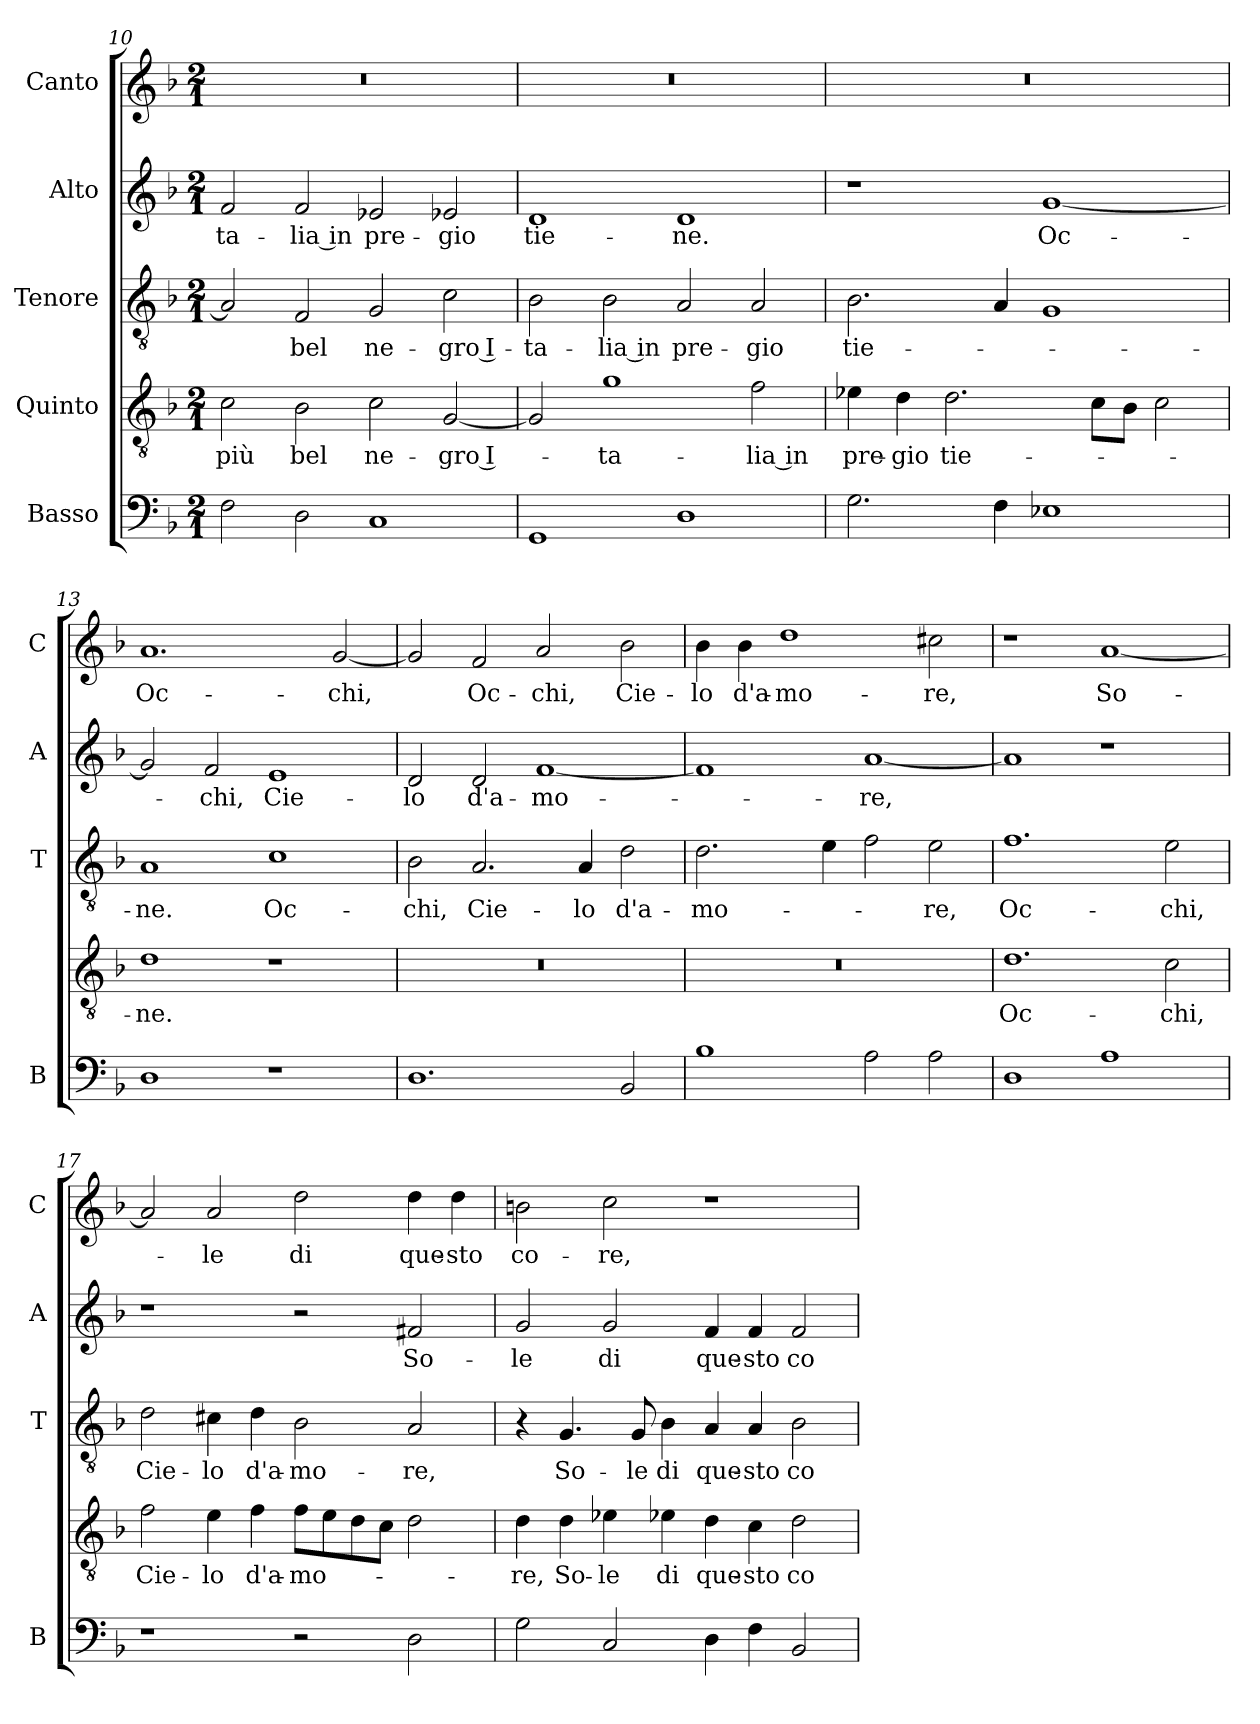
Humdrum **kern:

**kern	**kern	**text	**kern	**text	**kern	**text	**kern	**text
*part5	*part4	*part4	*part3	*part3	*part2	*part2	*part1	*part1
*staff5	*staff4	*staff4	*staff3	*staff3	*staff2	*staff2	*staff1	*staff1
*I"Basso	*I"Quinto	*	*I"Tenore	*	*I"Alto	*	*I"Canto	*
*I'B	*	*	*I'T	*	*I'A	*	*I'C	*
*clefF4	*clefGv2	*	*clefGv2	*	*clefG2	*	*clefG2	*
*k[b-]	*k[b-]	*	*k[b-]	*	*k[b-]	*	*k[b-]	*
*M2/1	*M2/1	*	*M2/1	*	*M2/1	*	*M2/1	*
=10	=10	=10	=10	=10	=10	=10	=10	=10
2F	2c	più	2A]	.	2f	-ta-	0r	.
2D	2B-	bel	2F	bel	2f	-lia in	.	.
1C	2c	ne-	2G	ne-	2e-X	pre-	.	.
.	[2G	-gro I-	2c	-gro I-	2e-X	-gio	.	.
=11	=11	=11	=11	=11	=11	=11	=11	=11
1GG	2G]	.	2B-	-ta-	1d	tie-	0r	.
.	1g	-ta-	2B-	-lia in	.	.	.	.
1D	.	.	2A	pre-	1d	-ne.	.	.
.	2f	-lia in	2A	-gio	.	.	.	.
=12	=12	=12	=12	=12	=12	=12	=12	=12
2.G	4e-X	pre-	2.B-	tie-	1r	.	0r	.
.	4d	-gio	.	.	.	.	.	.
.	2.d	tie-	.	.	.	.	.	.
4F	.	.	4A	.	.	.	.	.
1E-X	.	.	1G	.	[1g	Oc-	.	.
.	8cL	.	.	.	.	.	.	.
.	8B-J	.	.	.	.	.	.	.
.	2c	.	.	.	.	.	.	.
=13	=13	=13	=13	=13	=13	=13	=13	=13
1D	1d	-ne.	1A	-ne.	2g]	.	1.a	Oc-
.	.	.	.	.	2f	-chi,	.	.
1r	1r	.	1c	Oc-	1e	Cie-	.	.
.	.	.	.	.	.	.	[2g	-chi,
=14	=14	=14	=14	=14	=14	=14	=14	=14
1.D	0r	.	2B-	-chi,	2d	-lo	2g]	.
.	.	.	2.A	Cie-	2d	d'a-	2f	Oc-
.	.	.	.	.	[1f	-mo-	2a	-chi,
.	.	.	4A	-lo	.	.	.	.
2BB-	.	.	2d	d'a-	.	.	2b-	Cie-
=15	=15	=15	=15	=15	=15	=15	=15	=15
1B-	0r	.	2.d	-mo-	1f]	.	4b-	-lo
.	.	.	.	.	.	.	4b-	d'a-
.	.	.	.	.	.	.	1dd	-mo-
.	.	.	4e	.	.	.	.	.
2A	.	.	2f	.	[1a	-re,	.	.
2A	.	.	2e	-re,	.	.	2cc#X	-re,
=16	=16	=16	=16	=16	=16	=16	=16	=16
1D	1.d	Oc-	1.f	Oc-	1a]	.	1r	.
1A	.	.	.	.	1r	.	[1a	So-
.	2c	-chi,	2e	-chi,	.	.	.	.
=17	=17	=17	=17	=17	=17	=17	=17	=17
1r	2f	Cie-	2d	Cie-	1r	.	2a]	.
.	4e	-lo	4c#X	-lo	.	.	2a	-le
.	4f	d'a-	4d	d'a-	.	.	.	.
2r	8fL	-mo-	2B-	-mo-	2r	.	2dd	di
.	8e	.	.	.	.	.	.	.
.	8d	.	.	.	.	.	.	.
.	8cJ	.	.	.	.	.	.	.
2D	2d	.	2A	-re,	2f#X	So-	4dd	que-
.	.	.	.	.	.	.	4dd	-sto
=18	=18	=18	=18	=18	=18	=18	=18	=18
2G	4d	-re,	4r	.	2g	-le	2bn	co-
.	4d	So-	4.G	So-	.	.	.	.
2C	4e-X	-le	.	.	2g	di	2cc	-re,
.	.	.	8G	-le	.	.	.	.
.	4e-X	di	4B-	di	.	.	.	.
4D	4d	que-	4A	que-	4f	que-	1r	.
4F	4c	-sto	4A	-sto	4f	-sto	.	.
2BB-	2d	co-	2B-	co-	2f	co-	.	.
=	=	=	=	=	=	=	=	=
*-	*-	*-	*-	*-	*-	*-	*-	*-
